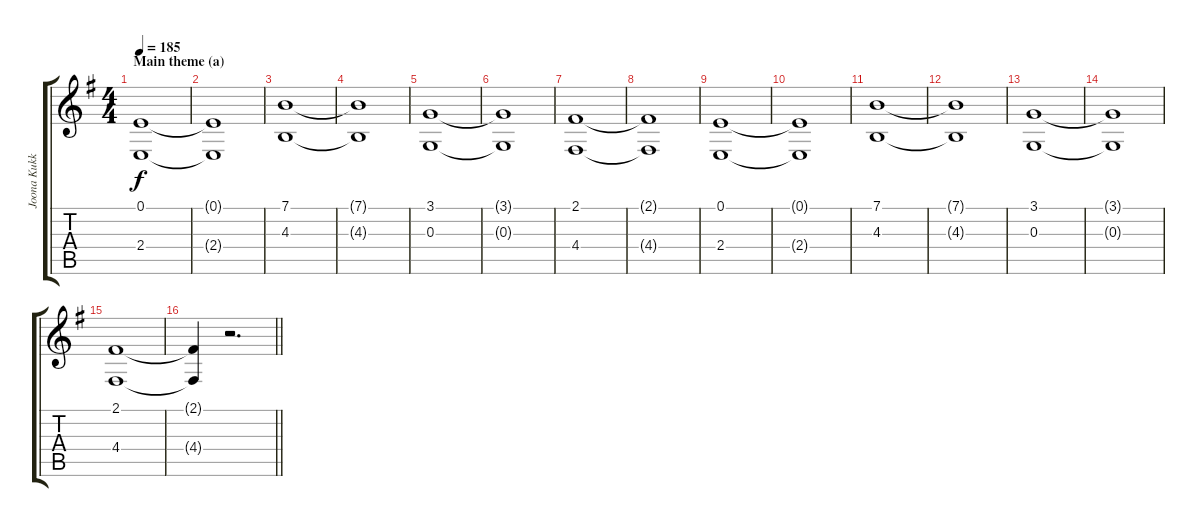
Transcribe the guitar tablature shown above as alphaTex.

\track ("Joona Kukkola (strings pad)" "Joona Kukk") {instrument stringensemble1}
\staff {score tabs}
\tuning (E4 B3 G3 D3 A2 E2) {hide}
\ts (4 4)
\section ("" "Main theme (a)")
\tempo 185
\clef g2
\ks eminor
(0.1 2.4).1{dy f instrument stringensemble1} |
(0.1{t} 2.4{t}).1 |
(7.1 4.3).1 |
(7.1{t} 4.3{t}).1 |
(3.1 0.3).1 |
(3.1{t} 0.3{t}).1 |
(2.1 4.4).1 |
(2.1{t} 4.4{t}).1 |
(0.1 2.4).1 |
(0.1{t} 2.4{t}).1 |
(7.1 4.3).1 |
(7.1{t} 4.3{t}).1 |
(3.1 0.3).1 |
(3.1{t} 0.3{t}).1 |
(2.1 4.4).1 |
\barLineRight lightlight
(2.1{t} 4.4{t}).4 r.2{d}
